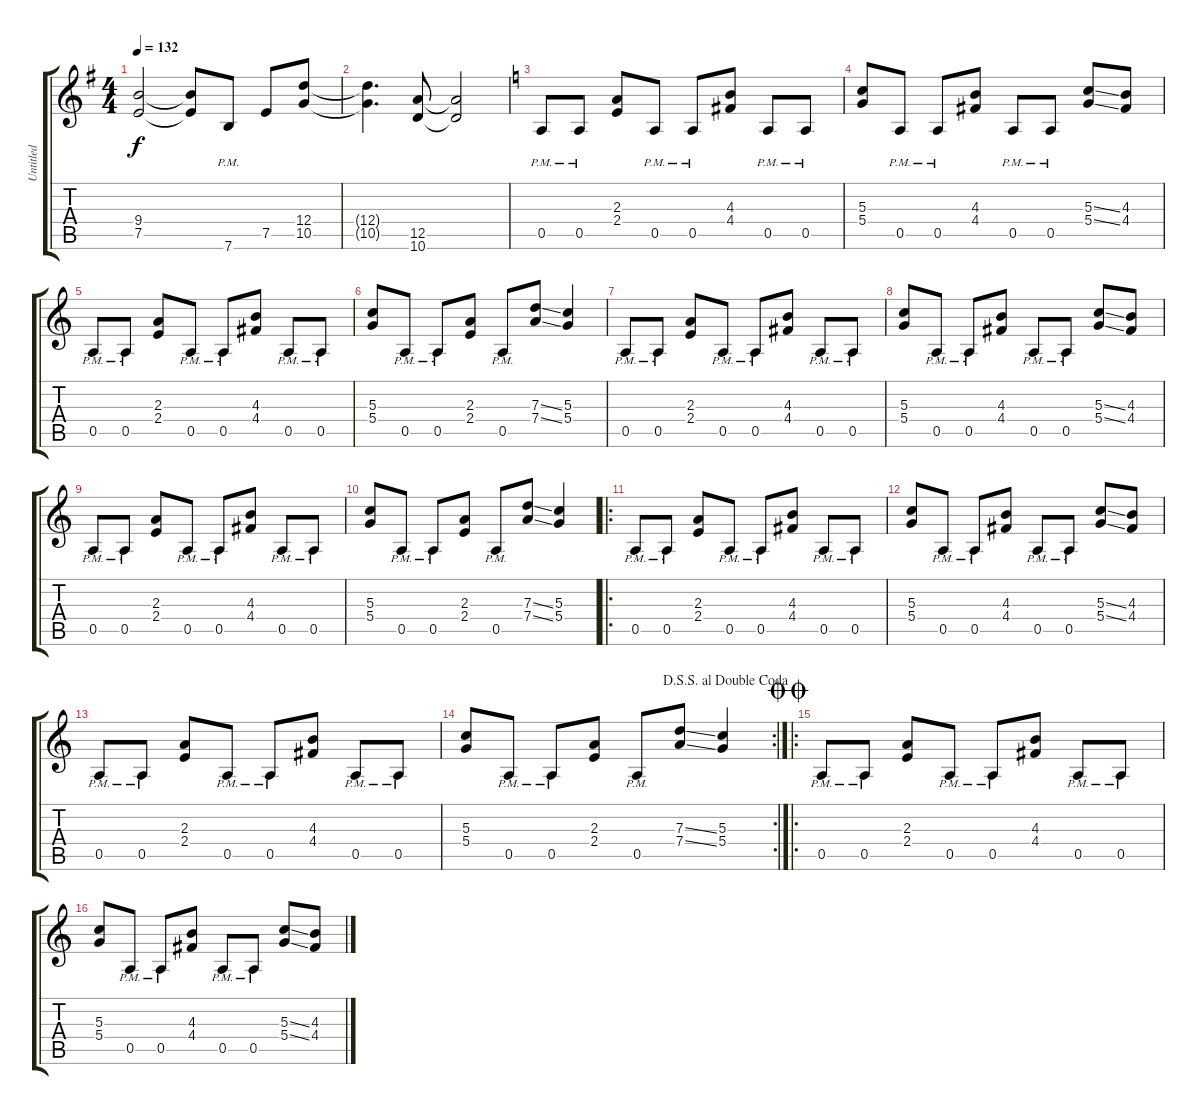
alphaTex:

\track ("Untitled" "Untitled") {instrument distortionguitar}
\staff {score tabs}
\tuning (E4 B3 G3 D3 A2 E2) {hide}
\ts (4 4)
\tempo 132
\clef g2
\ks g
(9.4{t} 7.5{t}).2{dy f} (9.4{t} 7.5{t}).8 7.6{pm}.8 7.5.8 (12.4 10.5).8 |
(12.4{t} 10.5{t}).4{d} (12.5 10.6).8 (12.5{t} 10.6{t}).2 |
\ks c
0.5{pm}.8 0.5{pm}.8 (2.3 2.4).8 0.5{pm}.8 0.5{pm}.8 (4.3 4.4).8 0.5{pm}.8 0.5{pm}.8 |
(5.3 5.4).8 0.5{pm}.8 0.5{pm}.8 (4.3 4.4).8 0.5{pm}.8 0.5{pm}.8 (5.3{ss} 5.4{ss}).8 (4.3 4.4).8 |
0.5{pm}.8 0.5{pm}.8 (2.3 2.4).8 0.5{pm}.8 0.5{pm}.8 (4.3 4.4).8 0.5{pm}.8 0.5{pm}.8 |
(5.3 5.4).8 0.5{pm}.8 0.5{pm}.8 (2.3 2.4).8 0.5{pm}.8 (7.3{ss} 7.4{ss}).8 (5.3 5.4).4 |
0.5{pm}.8 0.5{pm}.8 (2.3 2.4).8 0.5{pm}.8 0.5{pm}.8 (4.3 4.4).8 0.5{pm}.8 0.5{pm}.8 |
(5.3 5.4).8 0.5{pm}.8 0.5{pm}.8 (4.3 4.4).8 0.5{pm}.8 0.5{pm}.8 (5.3{ss} 5.4{ss}).8 (4.3 4.4).8 |
0.5{pm}.8 0.5{pm}.8 (2.3 2.4).8 0.5{pm}.8 0.5{pm}.8 (4.3 4.4).8 0.5{pm}.8 0.5{pm}.8 |
(5.3 5.4).8 0.5{pm}.8 0.5{pm}.8 (2.3 2.4).8 0.5{pm}.8 (7.3{ss} 7.4{ss}).8 (5.3 5.4).4 |
\ro
0.5{pm}.8 0.5{pm}.8 (2.3 2.4).8 0.5{pm}.8 0.5{pm}.8 (4.3 4.4).8 0.5{pm}.8 0.5{pm}.8 |
(5.3 5.4).8 0.5{pm}.8 0.5{pm}.8 (4.3 4.4).8 0.5{pm}.8 0.5{pm}.8 (5.3{ss} 5.4{ss}).8 (4.3 4.4).8 |
0.5{pm}.8 0.5{pm}.8 (2.3 2.4).8 0.5{pm}.8 0.5{pm}.8 (4.3 4.4).8 0.5{pm}.8 0.5{pm}.8 |
\rc 2
\jump dalsegnosegnoaldoublecoda
(5.3 5.4).8 0.5{pm}.8 0.5{pm}.8 (2.3 2.4).8 0.5{pm}.8 (7.3{ss} 7.4{ss}).8 (5.3 5.4).4 |
\ro
\jump doublecoda
0.5{pm}.8 0.5{pm}.8 (2.3 2.4).8 0.5{pm}.8 0.5{pm}.8 (4.3 4.4).8 0.5{pm}.8 0.5{pm}.8 |
(5.3 5.4).8 0.5{pm}.8 0.5{pm}.8 (4.3 4.4).8 0.5{pm}.8 0.5{pm}.8 (5.3{ss} 5.4{ss}).8 (4.3 4.4).8
